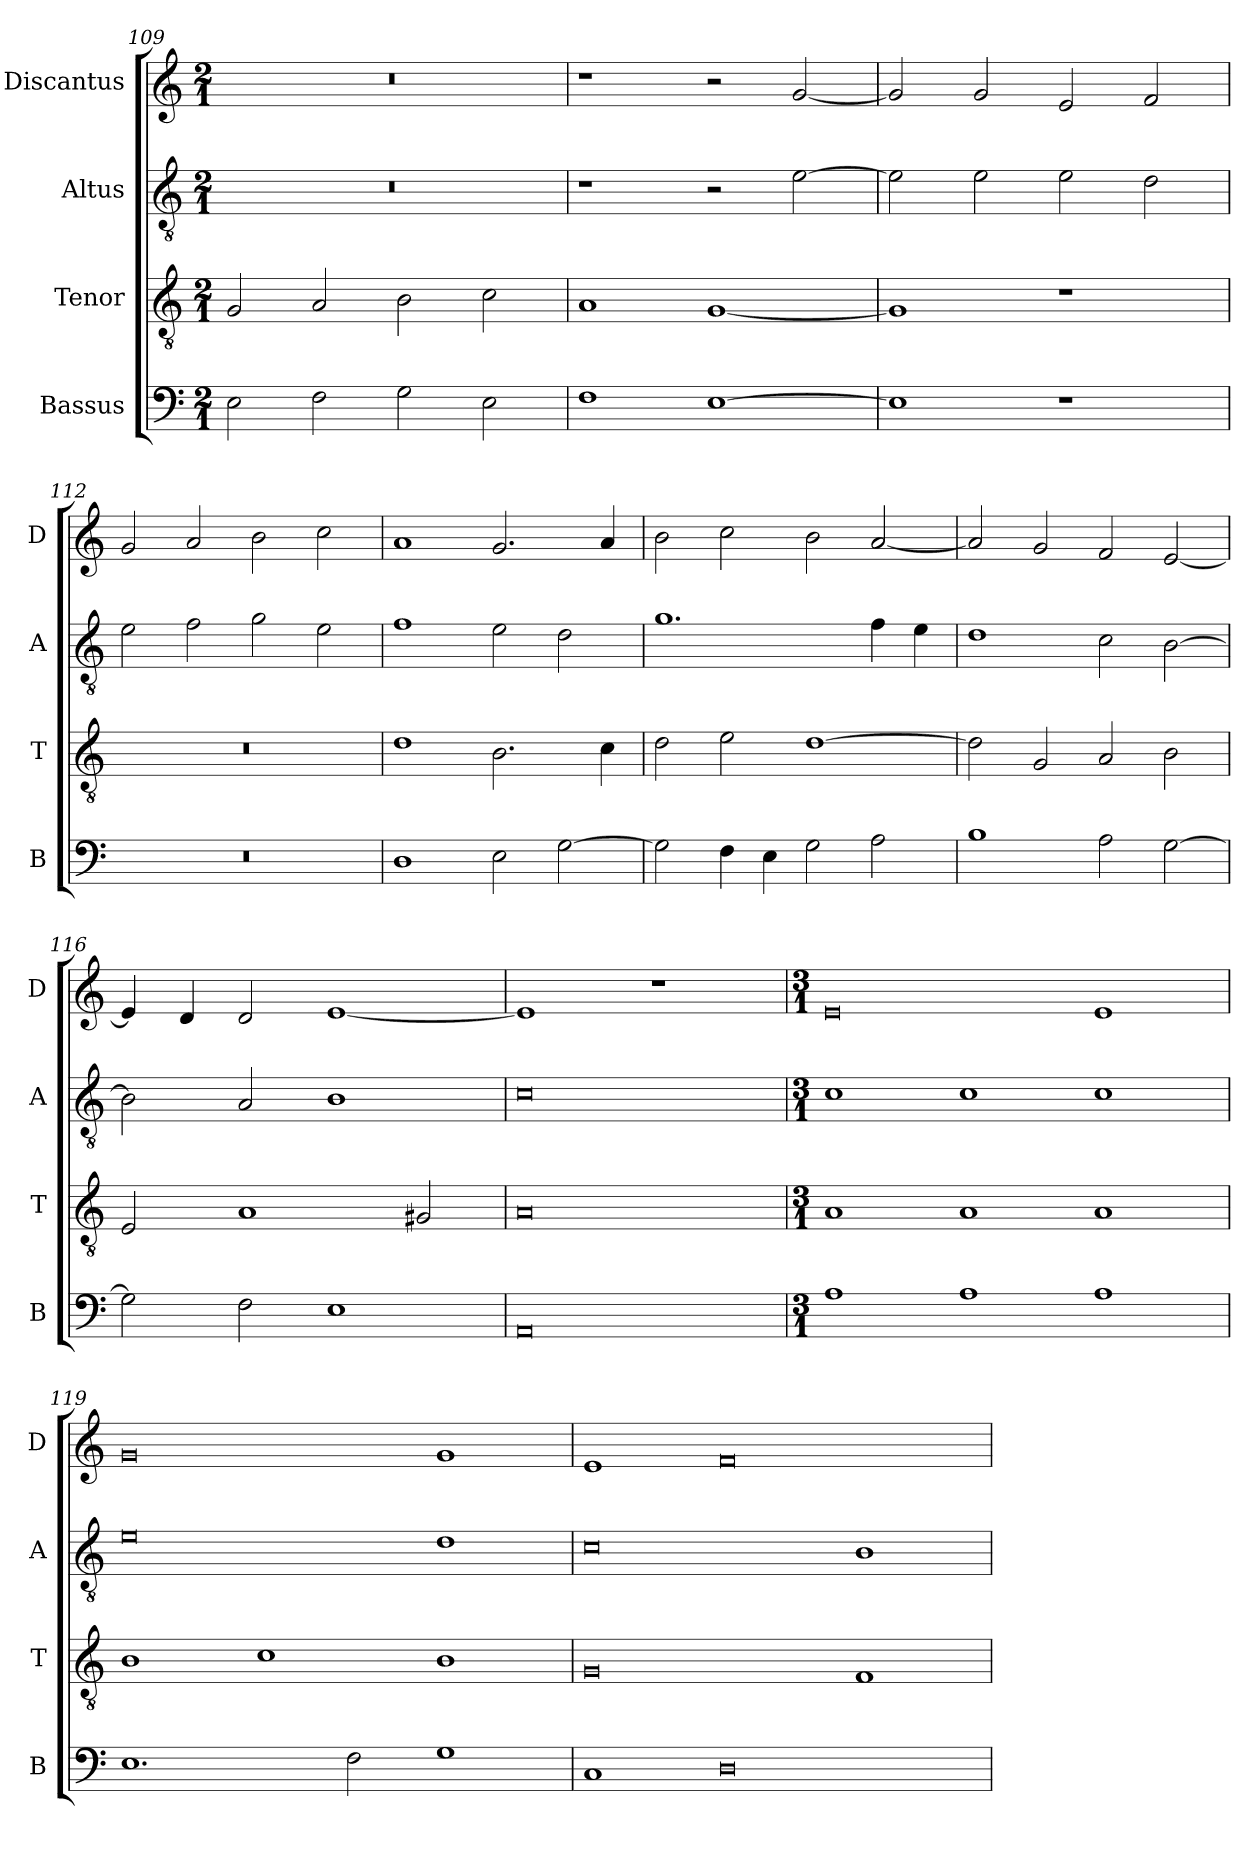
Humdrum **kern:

**kern	**kern	**kern	**kern
*part4	*part3	*part2	*part1
*staff4	*staff3	*staff2	*staff1
*I"Bassus	*I"Tenor	*I"Altus	*I"Discantus
*I'B	*I'T	*I'A	*I'D
*clefF4	*clefGv2	*clefGv2	*clefG2
*k[]	*k[]	*k[]	*k[]
*M2/1	*M2/1	*M2/1	*M2/1
=109	=109	=109	=109
2E\	2G/	0r	0r
2F\	2A/	.	.
2G\	2B\	.	.
2E\	2c\	.	.
=110	=110	=110	=110
1F	1A	1r	1r
[1E	[1G	2r	2r
.	.	[2e\	[2g/
=111	=111	=111	=111
1E]	1G]	2e\]	2g/]
.	.	2e\	2g/
1r	1r	2e\	2e/
.	.	2d\	2f/
=112	=112	=112	=112
0r	0r	2e\	2g/
.	.	2f\	2a/
.	.	2g\	2b\
.	.	2e\	2cc\
=113	=113	=113	=113
1D	1d	1f	1a
2E\	2.B\	2e\	2.g/
[2G\	.	2d\	.
.	4c\	.	4a/
=114	=114	=114	=114
2G\]	2d\	1.g	2b\
4F\	2e\	.	2cc\
4E\	.	.	.
2G\	[1d	.	2b\
2A\	.	4f\	[2a/
.	.	4e\	.
=115	=115	=115	=115
1B	2d\]	1d	2a/]
.	2G/	.	2g/
2A\	2A/	2c\	2f/
[2G\	2B\	[2B\	[2e/
=116	=116	=116	=116
2G\]	2E/	2B\]	4e/]
.	.	.	4d/
2F\	1A	2A/	2d/
1E	.	1B	[1e
.	2G#X/	.	.
=117	=117	=117	=117
0AA	0A	0c	1e]
.	.	.	1r
=118	=118	=118	=118
*M3/1	*M3/1	*M3/1	*M3/1
1A	1A	1c	0e
1A	1A	1c	.
1A	1A	1c	1e
=119	=119	=119	=119
1.E	1B	0e	0g
.	1c	.	.
2F\	.	.	.
1G	1B	1d	1g
=120	=120	=120	=120
1C	0G	0c	1e
0D	.	.	0f
.	1F	1B	.
=	=	=	=
*-	*-	*-	*-
